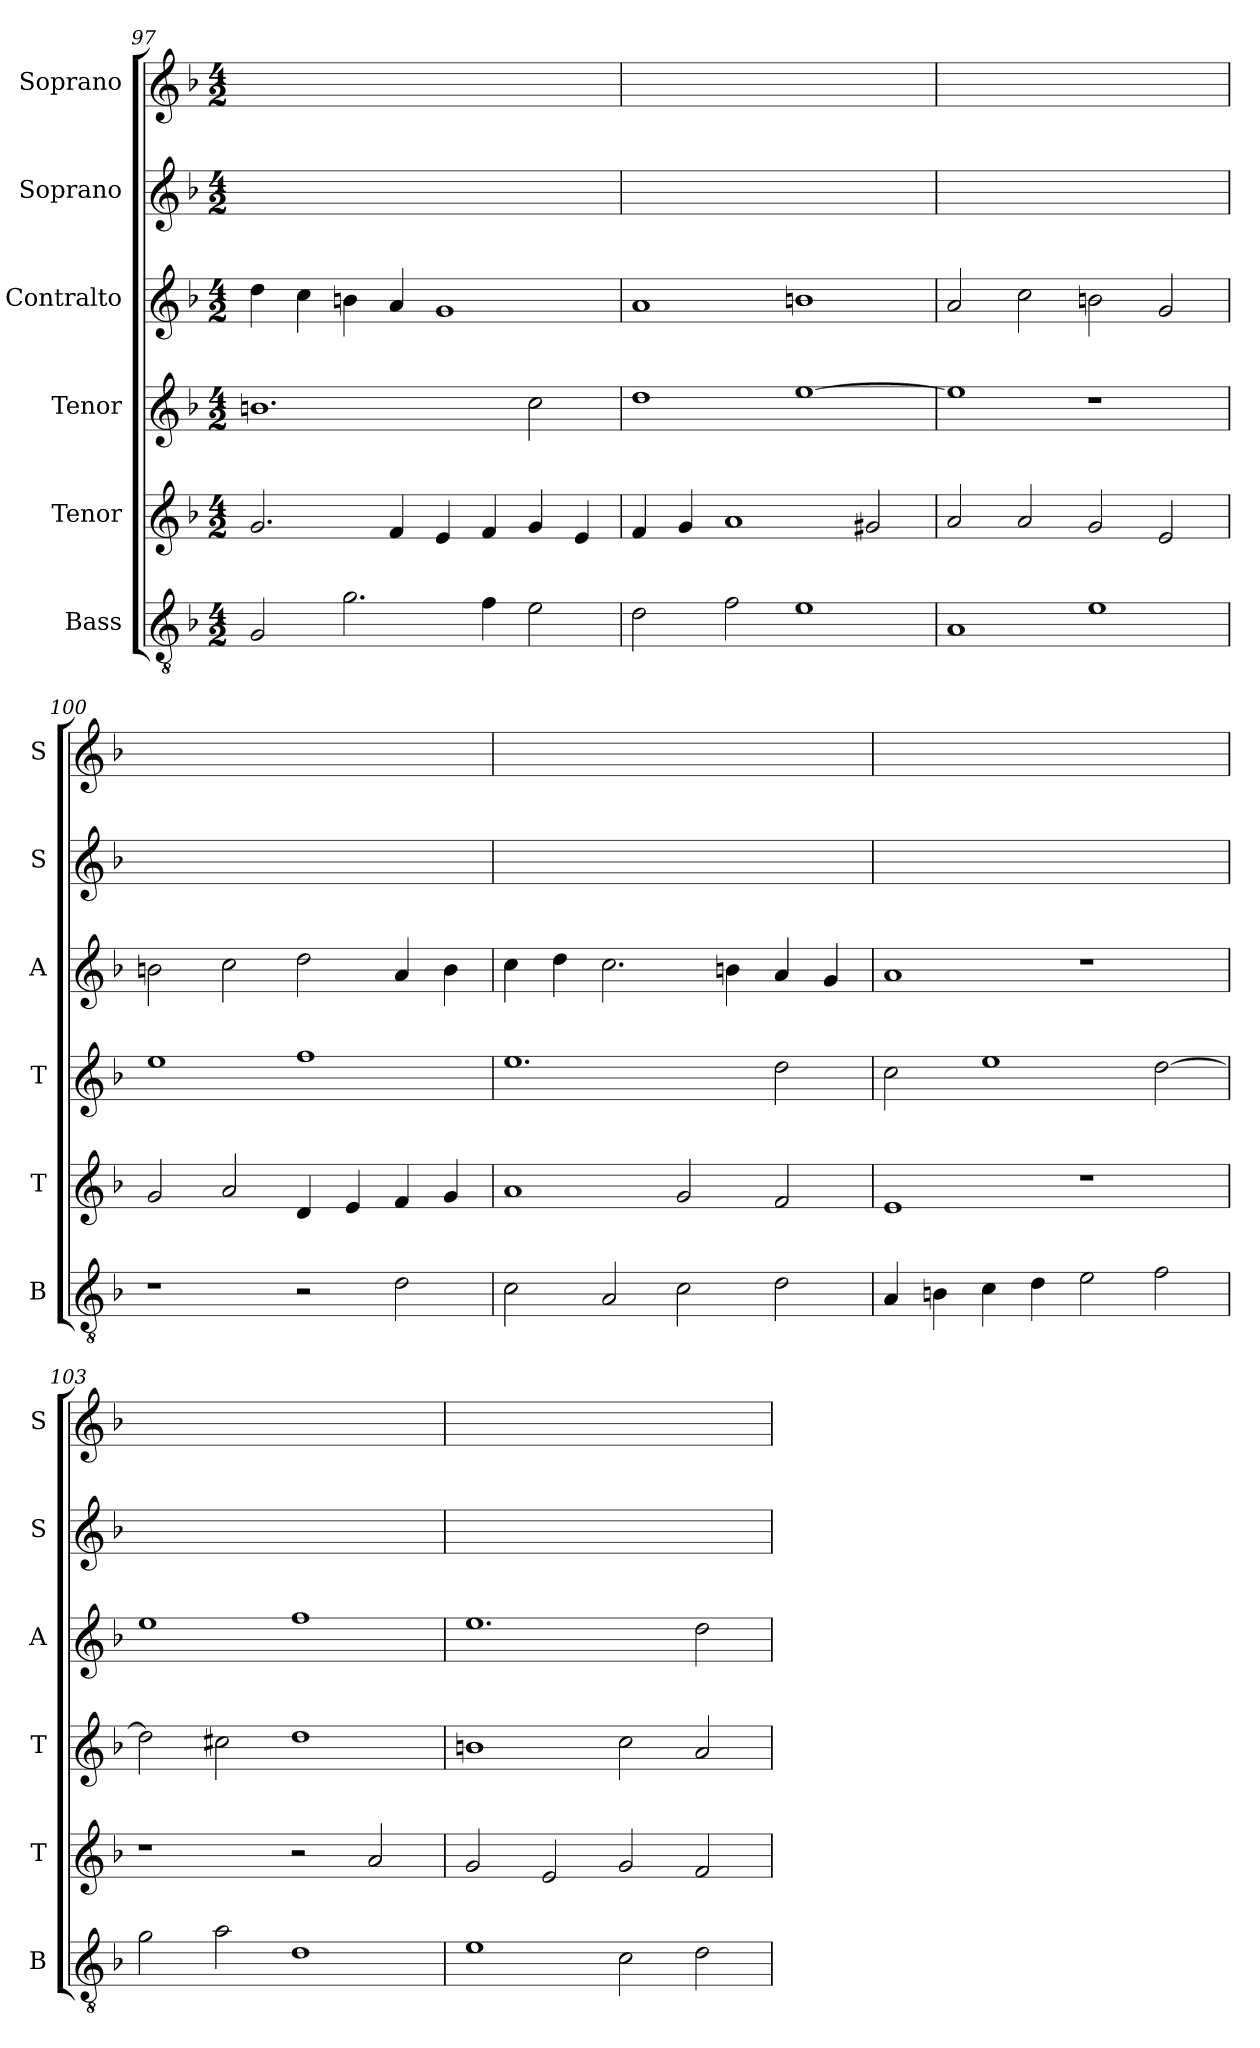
**kern	**kern	**kern	**kern	**kern	**kern
*part6	*part5	*part4	*part3	*part2	*part1
*staff6	*staff5	*staff4	*staff3	*staff2	*staff1
*I"Bass	*I"Tenor	*I"Tenor	*I"Contralto	*I"Soprano	*I"Soprano
*I'B	*I'T	*I'T	*I'A	*I'S	*I'S
*clefGv2	*clefG2	*clefG2	*clefG2	*clefG2	*clefG2
*k[b-]	*k[b-]	*k[b-]	*k[b-]	*k[b-]	*k[b-]
*M4/2	*M4/2	*M4/2	*M4/2	*M4/2	*M4/2
=97	=97	=97	=97	=97	=97
2G	2.g	1.bn	4dd	0ryy	0ryy
.	.	.	4cc	.	.
2.g	.	.	4bn	.	.
.	4f	.	4a	.	.
.	4e	.	1g	.	.
4f	4f	.	.	.	.
2e	4g	2cc	.	.	.
.	4e	.	.	.	.
=98	=98	=98	=98	=98	=98
2d	4f	1dd	1a	0ryy	0ryy
.	4g	.	.	.	.
2f	1a	.	.	.	.
1e	.	[1ee	1bn	.	.
.	2g#X	.	.	.	.
=99	=99	=99	=99	=99	=99
1A	2a	1ee]	2a	0ryy	0ryy
.	2a	.	2cc	.	.
1e	2g	1r	2bn	.	.
.	2e	.	2g	.	.
=100	=100	=100	=100	=100	=100
1r	2g	1ee	2bn	0ryy	0ryy
.	2a	.	2cc	.	.
2r	4d	1ff	2dd	.	.
.	4e	.	.	.	.
2d	4f	.	4a	.	.
.	4g	.	4b	.	.
=101	=101	=101	=101	=101	=101
2c	1a	1.ee	4cc	0ryy	0ryy
.	.	.	4dd	.	.
2A	.	.	2.cc	.	.
2c	2g	.	.	.	.
.	.	.	4bn	.	.
2d	2f	2dd	4a	.	.
.	.	.	4g	.	.
=102	=102	=102	=102	=102	=102
4A	1e	2cc	1a	0ryy	0ryy
4Bn	.	.	.	.	.
4c	.	1ee	.	.	.
4d	.	.	.	.	.
2e	1r	.	1r	.	.
2f	.	[2dd	.	.	.
=103	=103	=103	=103	=103	=103
2g	1r	2dd]	1ee	0ryy	0ryy
2a	.	2cc#X	.	.	.
1d	2r	1dd	1ff	.	.
.	2a	.	.	.	.
=104	=104	=104	=104	=104	=104
1e	2g	1bn	1.ee	0ryy	0ryy
.	2e	.	.	.	.
2c	2g	2cc	.	.	.
2d	2f	2a	2dd	.	.
=	=	=	=	=	=
*-	*-	*-	*-	*-	*-
